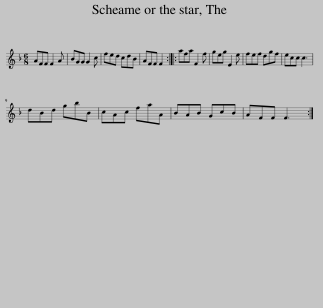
X:1
L:1/8
M:6/8
I:linebreak $
K:F
V:1 treble
V:1
 AFF F2 A | BGG G2 c | fed cdB | AFF F2 :: afa F2 f | %5
 geg E2 e | fef dgf | ecc c3 |$ dBd gbB | cAc faA | %10
 BAB GcB | AFF F3 :| %12
